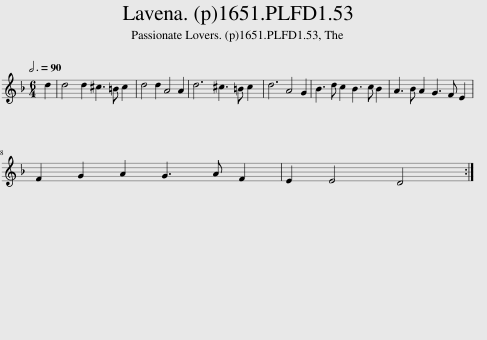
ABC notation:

X:1
L:1/8
Q:3/4=90
M:6/4
I:linebreak $
K:Dmin
V:1 treble
V:1
 d2 | d4 d2 ^c3 =B c2 | d4 d2 A4 A2 | d6 ^c3 =B c2 | d6 A4 G2 | %5
 B3 d c2 B3 c B2 | A3 B A2 G3 F E2 |$ F2 G2 A2 G3 A F2 | E2 E4 D4 :| %9
